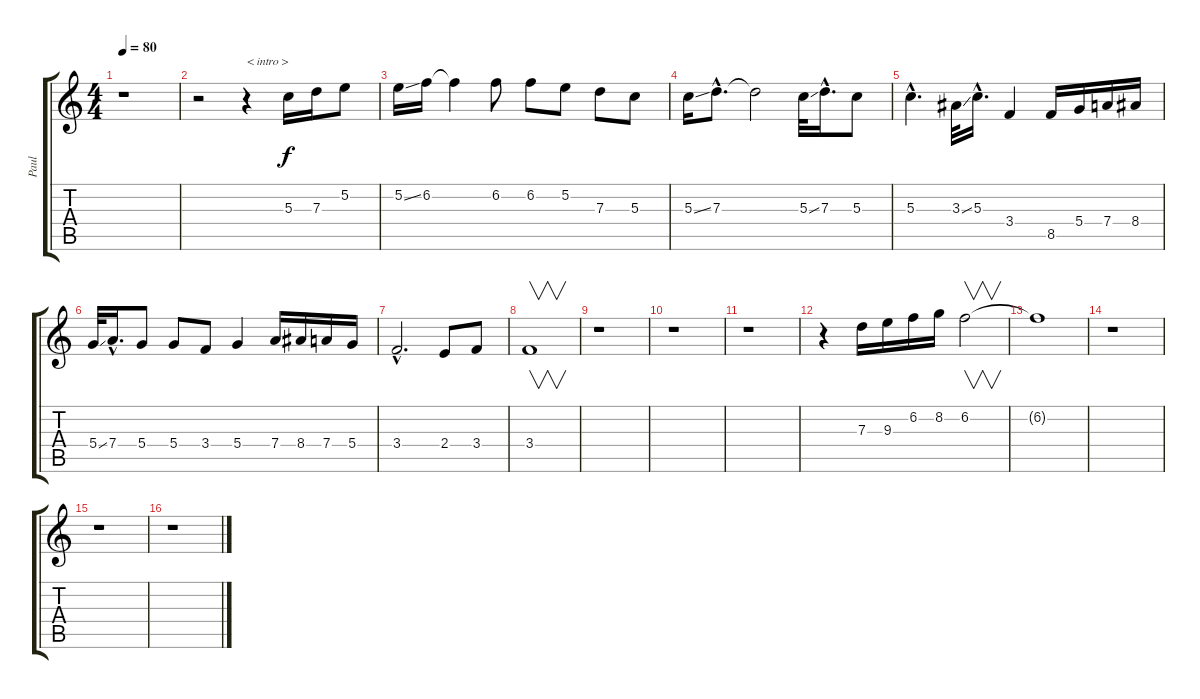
\track ("Paul" "Paul") {instrument acousticguitarsteel}
\staff {score tabs}
\tuning (E4 B3 G3 D3 A2 E2) {hide}
\ts (4 4)
\tempo 80
\clef g2
\ks c
r.1{dy f instrument acousticguitarsteel} |
r.2 r.4{txt "< intro >"} 5.3.16 7.3.16 5.2.8 |
5.2{ss}.16 6.2.16 6.2{t}.4 6.2.8 6.2.8 5.2.8 7.3.8 5.3.8 |
5.3{ss}.16 7.3{hac}.8{d} 7.3{t}.2 5.3{ss}.32 7.3{hac}.16{d} 5.3.8 |
5.3{hac}.4{d} 3.3{ss}.32 5.3{hac}.16{d} 3.4.4 8.5.16 5.4.16 7.4.16 8.4.16 |
5.4{ss}.32 7.4{hac}.16{d} 5.4.8 5.4.8 3.4.8 5.4.4 7.4.16 8.4.16 7.4.16 5.4.16 |
3.4{hac}.2{d} 2.4.8 3.4.8 |
3.4.1{v} |
r.1 |
r.1 |
r.1 |
r.4 7.3.16 9.3.16 6.2.16 8.2.16 6.2.2{v} |
6.2{t}.1 |
r.1 |
r.1 |
r.1
